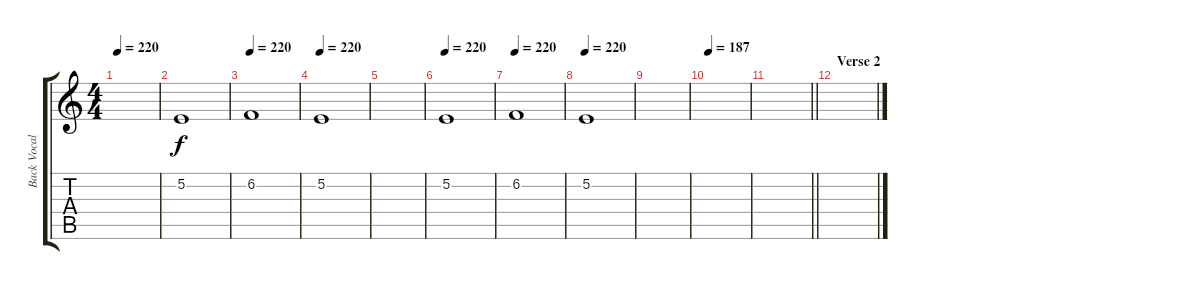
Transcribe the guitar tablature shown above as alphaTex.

\track ("Back Vocals" "Back Vocal") {instrument tenorsax}
\staff {score tabs}
\tuning (E4 B3 G3 D3 A2 E2) {hide}
\ts (4 4)
\tempo 220
\clef g2
\ks c
|
5.2.1 |
\tempo 220
6.2.1 |
\tempo 220
5.2.1 |
|
\tempo 220
5.2.1 |
\tempo 220
6.2.1 |
\tempo 220
5.2.1 |
|
\tempo 187
|
\barLineRight lightlight
|
\section ("" "Verse 2")
